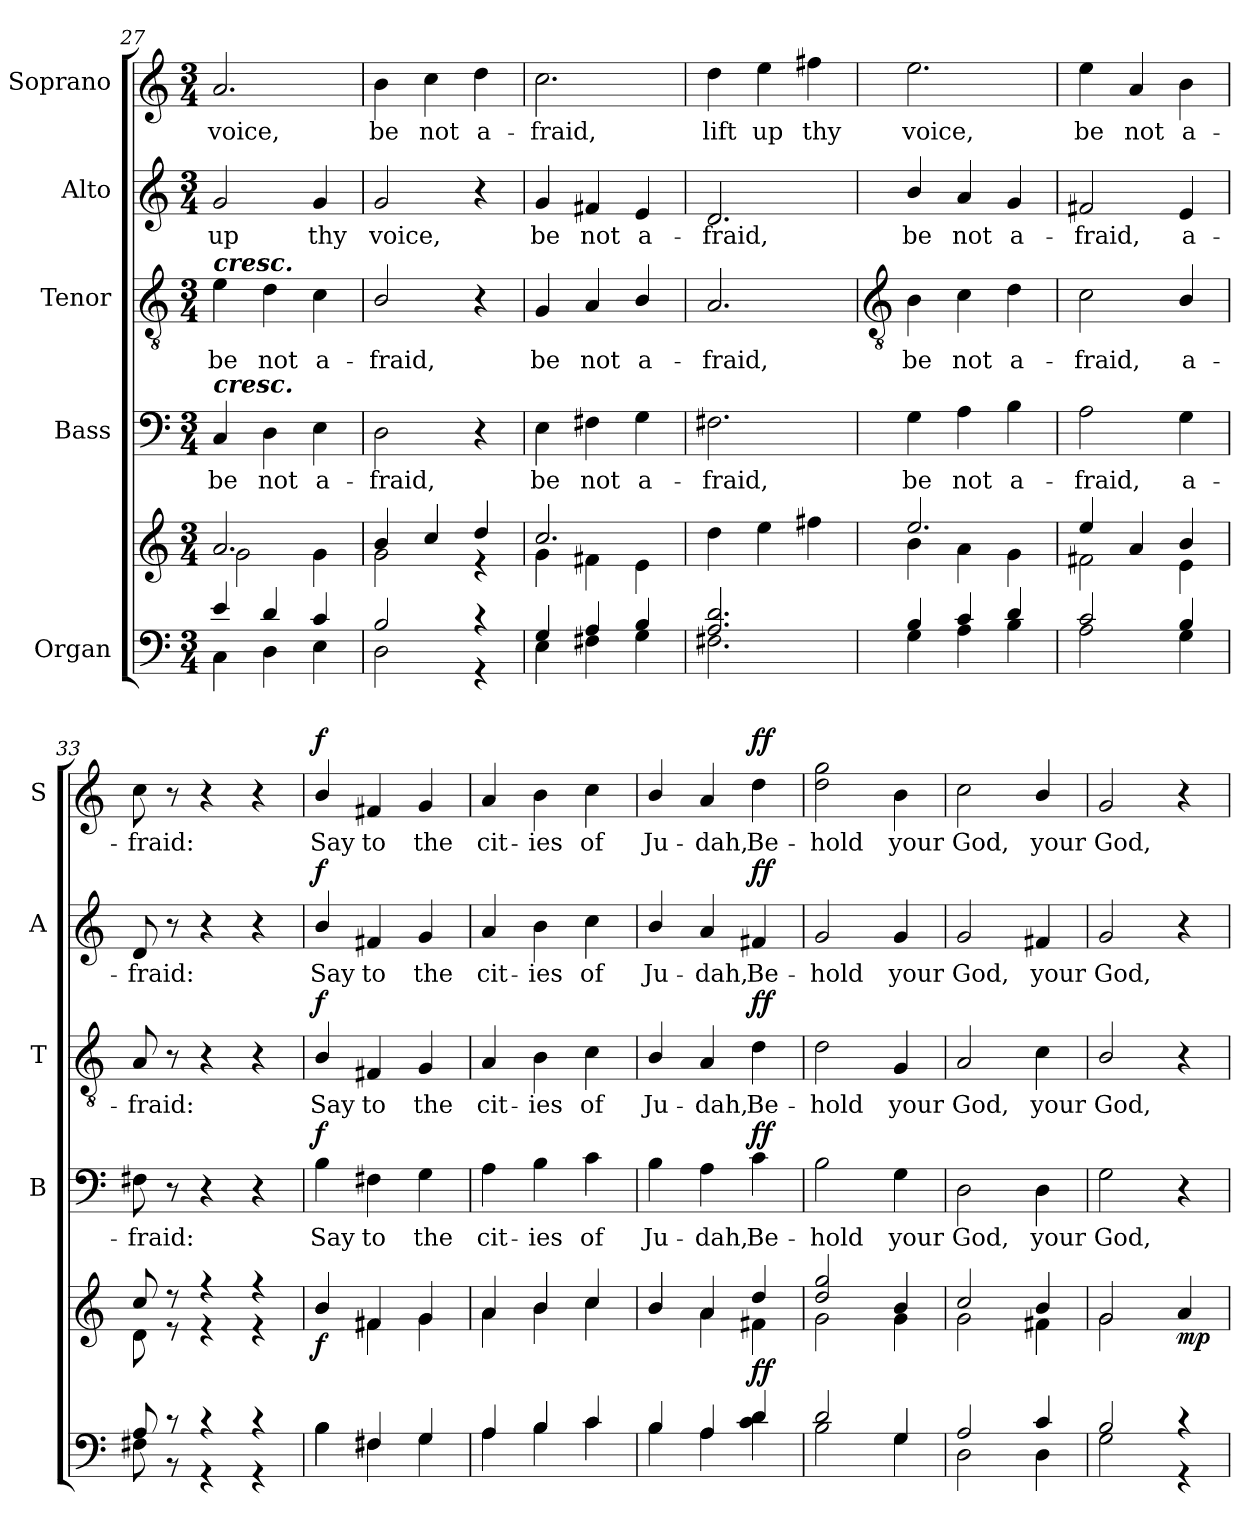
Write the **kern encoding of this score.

**kern	**kern	**dynam	**kern	**text	**dynam	**kern	**text	**dynam	**kern	**text	**dynam	**kern	**text	**dynam
*part5	*part5	*part5	*part4	*part4	*part4	*part3	*part3	*part3	*part2	*part2	*part2	*part1	*part1	*part1
*staff6	*staff5	*staff5/6	*staff4	*staff4	*staff4	*staff3	*staff3	*staff3	*staff2	*staff2	*staff2	*staff1	*staff1	*staff1
*I"Organ	*	*	*I"Bass	*	*	*I"Tenor	*	*	*I"Alto	*	*	*I"Soprano	*	*
*	*	*	*I'B	*	*	*I'T	*	*	*I'A	*	*	*I'S	*	*
*clefF4	*clefG2	*	*clefF4	*	*	*clefGv2	*	*	*clefG2	*	*	*clefG2	*	*
*k[]	*k[]	*	*k[]	*	*	*k[]	*	*	*k[]	*	*	*k[]	*	*
*C:	*C:	*	*C:	*	*	*C:	*	*	*C:	*	*	*C:	*	*
*M3/4	*M3/4	*	*M3/4	*	*	*M3/4	*	*	*M3/4	*	*	*M3/4	*	*
=27	=27	=27	=27	=27	=27	=27	=27	=27	=27	=27	=27	=27	=27	=27
*^	*^	*	*	*	*	*	*	*	*	*	*	*	*	*
!	!	!	!	!	!	!	!	!LO:TX:a:Bi:t=cresc.	!	!	!	!	!	!	!	!
!	!	!	!	!	!LO:TX:a:Bi:t=cresc.	!	!	!	!	!	!	!	!	!	!	!
!	!	!	!	!	!	!LO:LY:b	!	!	!LO:LY:b	!	!	!LO:LY:b	!	!	!LO:LY:b	!
4e	4C\	2.a	2g\	.	4C	be	.	4e	be	.	2g	up	.	2.a	voice,	.
!	!	!	!	!	!	!LO:LY:b	!	!	!LO:LY:b	!	!	!	!	!	!	!
4d	4D	.	.	.	4D	not	.	4d	not	.	.	.	.	.	.	.
!	!	!	!	!	!	!LO:LY:b	!	!	!LO:LY:b	!	!	!LO:LY:b	!	!	!	!
4c	4E	.	4g\	.	4E	a-	.	4c	a-	.	4g	thy	.	.	.	.
=28	=28	=28	=28	=28	=28	=28	=28	=28	=28	=28	=28	=28	=28	=28	=28	=28
!	!	!	!	!	!	!LO:LY:b	!	!	!LO:LY:b	!	!	!LO:LY:b	!	!	!LO:LY:b	!
2B	2D	4b/	2g\	.	2D	-fraid,	.	2B/	-fraid,	.	2g	voice,	.	4b	be	.
!	!	!	!	!	!	!	!	!	!	!	!	!	!	!	!LO:LY:b	!
.	.	4cc/	.	.	.	.	.	.	.	.	.	.	.	4cc	not	.
!	!	!	!	!	!	!	!	!	!	!	!	!	!	!	!LO:LY:b	!
4r	4r	4dd/	4r	.	4r	.	.	4r	.	.	4r	.	.	4dd	a-	.
=29	=29	=29	=29	=29	=29	=29	=29	=29	=29	=29	=29	=29	=29	=29	=29	=29
!	!	!	!	!	!	!LO:LY:b	!	!	!LO:LY:b	!	!	!LO:LY:b	!	!	!LO:LY:b	!
4G	4E	2.cc/	4g\	.	4E	be	.	4G	be	.	4g	be	.	2.cc	-fraid,	.
!	!	!	!	!	!	!LO:LY:b	!	!	!LO:LY:b	!	!	!LO:LY:b	!	!	!	!
4A	4F#X	.	4f#X\	.	4F#X	not	.	4A	not	.	4f#X	not	.	.	.	.
!	!	!	!	!	!	!LO:LY:b	!	!	!LO:LY:b	!	!	!LO:LY:b	!	!	!	!
4B	4G	.	4e\	.	4G	a-	.	4B/	a-	.	4e	a-	.	.	.	.
=30	=30	=30	=30	=30	=30	=30	=30	=30	=30	=30	=30	=30	=30	=30	=30	=30
!	!	!	!	!	!	!LO:LY:b	!	!	!LO:LY:b	!	!	!LO:LY:b	!	!	!LO:LY:b	!
2.A 2.d	2.F#X	4dd\	2.ryy	.	2.F#X	-fraid,	.	2.A	-fraid,	.	2.d	-fraid,	.	4dd	lift	.
!	!	!	!	!	!	!	!	!	!	!	!	!	!	!	!LO:LY:b	!
.	.	4ee\	.	.	.	.	.	.	.	.	.	.	.	4ee	up	.
!	!	!	!	!	!	!	!	!	!	!	!	!	!	!	!LO:LY:b	!
.	.	4ff#X\	.	.	.	.	.	.	.	.	.	.	.	4ff#X	thy	.
!!LO:LB:g=z
=31	=31	=31	=31	=31	=31	=31	=31	=31	=31	=31	=31	=31	=31	=31	=31	=31
*	*	*	*	*	*	*	*	*clefGv2	*	*	*	*	*	*	*	*
!	!	!	!	!	!	!LO:LY:b	!	!	!LO:LY:b	!	!	!LO:LY:b	!	!	!LO:LY:b	!
4B	4G	2.ee/	4b\	.	4G	be	.	4B	be	.	4b/	be	.	2.ee	voice,	.
!	!	!	!	!	!	!LO:LY:b	!	!	!LO:LY:b	!	!	!LO:LY:b	!	!	!	!
4c	4A	.	4a\	.	4A	not	.	4c	not	.	4a	not	.	.	.	.
!	!	!	!	!	!	!LO:LY:b	!	!	!LO:LY:b	!	!	!LO:LY:b	!	!	!	!
4d	4B	.	4g\	.	4B	a-	.	4d	a-	.	4g	a-	.	.	.	.
=32	=32	=32	=32	=32	=32	=32	=32	=32	=32	=32	=32	=32	=32	=32	=32	=32
!	!	!	!	!	!	!LO:LY:b	!	!	!LO:LY:b	!	!	!LO:LY:b	!	!	!LO:LY:b	!
2c	2A	4ee/	2f#X\	.	2A	-fraid,	.	2c	-fraid,	.	2f#X	-fraid,	.	4ee	be	.
!	!	!	!	!	!	!	!	!	!	!	!	!	!	!	!LO:LY:b	!
.	.	4a/	.	.	.	.	.	.	.	.	.	.	.	4a	not	.
!	!	!	!	!	!	!LO:LY:b	!	!	!LO:LY:b	!	!	!LO:LY:b	!	!	!LO:LY:b	!
4B	4G	4b/	4e	.	4G	a-	.	4B/	a-	.	4e	a-	.	4b	a-	.
=33	=33	=33	=33	=33	=33	=33	=33	=33	=33	=33	=33	=33	=33	=33	=33	=33
!	!	!	!	!	!	!LO:LY:b	!	!	!LO:LY:b	!	!	!LO:LY:b	!	!	!LO:LY:b	!
8A	8F#X	8cc/	8d	.	8F#X	-fraid:	.	8A	-fraid:	.	8d	-fraid:	.	8cc	-fraid:	.
8r	8r	8r	8r	.	8r	.	.	8r	.	.	8r	.	.	8r	.	.
4r	4r	4r	4r	.	4r	.	.	4r	.	.	4r	.	.	4r	.	.
4r	4r	4r	4r	.	4r	.	.	4r	.	.	4r	.	.	4r	.	.
=34	=34	=34	=34	=34	=34	=34	=34	=34	=34	=34	=34	=34	=34	=34	=34	=34
!	!	!	!	!LO:DY:b	!	!LO:LY:b	!LO:DY:b	!	!LO:LY:b	!LO:DY:b	!	!LO:LY:b	!LO:DY:b	!	!LO:LY:b	!LO:DY:b
4B\	4B\	4b/	4b/	f	4B\	Say	f	4B/	Say	f	4b/	Say	f	4b/	Say	f
!	!	!	!	!	!	!LO:LY:b	!	!	!LO:LY:b	!	!	!LO:LY:b	!	!	!LO:LY:b	!
4F#X	4F#X	4f#X	4f#X	.	4F#X	to	.	4F#X	to	.	4f#X	to	.	4f#X	to	.
!	!	!	!	!	!	!LO:LY:b	!	!	!LO:LY:b	!	!	!LO:LY:b	!	!	!LO:LY:b	!
4G	4G	4g	4g	.	4G	the	.	4G	the	.	4g	the	.	4g	the	.
=35	=35	=35	=35	=35	=35	=35	=35	=35	=35	=35	=35	=35	=35	=35	=35	=35
!	!	!	!	!	!	!LO:LY:b	!	!	!LO:LY:b	!	!	!LO:LY:b	!	!	!LO:LY:b	!
4A	4A	4a	4a	.	4A	cit-	.	4A	cit-	.	4a	cit-	.	4a	cit-	.
!	!	!	!	!	!	!LO:LY:b	!	!	!LO:LY:b	!	!	!LO:LY:b	!	!	!LO:LY:b	!
4B	4B	4b	4b	.	4B	-ies	.	4B	-ies	.	4b	-ies	.	4b	-ies	.
!	!	!	!	!	!	!LO:LY:b	!	!	!LO:LY:b	!	!	!LO:LY:b	!	!	!LO:LY:b	!
4c	4c	4cc	4cc	.	4c	of	.	4c	of	.	4cc	of	.	4cc	of	.
=36	=36	=36	=36	=36	=36	=36	=36	=36	=36	=36	=36	=36	=36	=36	=36	=36
!	!	!	!	!	!	!LO:LY:b	!	!	!LO:LY:b	!	!	!LO:LY:b	!	!	!LO:LY:b	!
4B	4B	4b/	4b/	.	4B	Ju-	.	4B/	Ju-	.	4b/	Ju-	.	4b/	Ju-	.
!	!	!	!	!	!	!LO:LY:b	!	!	!LO:LY:b	!	!	!LO:LY:b	!	!	!LO:LY:b	!
4A	4A	4a	4a	.	4A	-dah,	.	4A	-dah,	.	4a	-dah,	.	4a	-dah,	.
!	!	!	!	!LO:DY:b	!	!LO:LY:b	!LO:DY:b	!	!LO:LY:b	!LO:DY:b	!	!LO:LY:b	!LO:DY:b	!	!LO:LY:b	!LO:DY:b
4d	4c 4d	4dd	4f#X\	ff	4c	Be-	ff	4d	Be-	ff	4f#X	Be-	ff	4dd	Be-	ff
=37	=37	=37	=37	=37	=37	=37	=37	=37	=37	=37	=37	=37	=37	=37	=37	=37
!	!	!	!	!	!	!LO:LY:b	!	!	!LO:LY:b	!	!	!LO:LY:b	!	!	!LO:LY:b	!
2d	2B	2dd 2gg	2g\	.	2B	-hold	.	2d	-hold	.	2g	-hold	.	2dd 2gg	-hold	.
!	!	!	!	!	!	!LO:LY:b	!	!	!LO:LY:b	!	!	!LO:LY:b	!	!	!LO:LY:b	!
4G	4G	4b/	4g	.	4G	your	.	4G	your	.	4g	your	.	4b	your	.
=38	=38	=38	=38	=38	=38	=38	=38	=38	=38	=38	=38	=38	=38	=38	=38	=38
!	!	!	!	!	!	!LO:LY:b	!	!	!LO:LY:b	!	!	!LO:LY:b	!	!	!LO:LY:b	!
2A	2D	2cc/	2g	.	2D	God,	.	2A	God,	.	2g	God,	.	2cc	God,	.
!	!	!	!	!	!	!LO:LY:b	!	!	!LO:LY:b	!	!	!LO:LY:b	!	!	!LO:LY:b	!
4c	4D	4b/	4f#X	.	4D	your	.	4c	your	.	4f#X	your	.	4b/	your	.
=39	=39	=39	=39	=39	=39	=39	=39	=39	=39	=39	=39	=39	=39	=39	=39	=39
!	!	!	!	!	!	!LO:LY:b	!	!	!LO:LY:b	!	!	!LO:LY:b	!	!	!LO:LY:b	!
2B	2G	2g	2g	.	2G	God,	.	2B/	God,	.	2g	God,	.	2g	God,	.
!	!	!	!	!LO:DY:b	!	!	!	!	!	!	!	!	!	!	!	!
4r	4r	4a	4ryy	mp	4r	.	.	4r	.	.	4r	.	.	4r	.	.
*v	*v	*	*	*	*	*	*	*	*	*	*	*	*	*	*	*
*	*v	*v	*	*	*	*	*	*	*	*	*	*	*	*	*
=	=	=	=	=	=	=	=	=	=	=	=	=	=	=
*-	*-	*-	*-	*-	*-	*-	*-	*-	*-	*-	*-	*-	*-	*-
